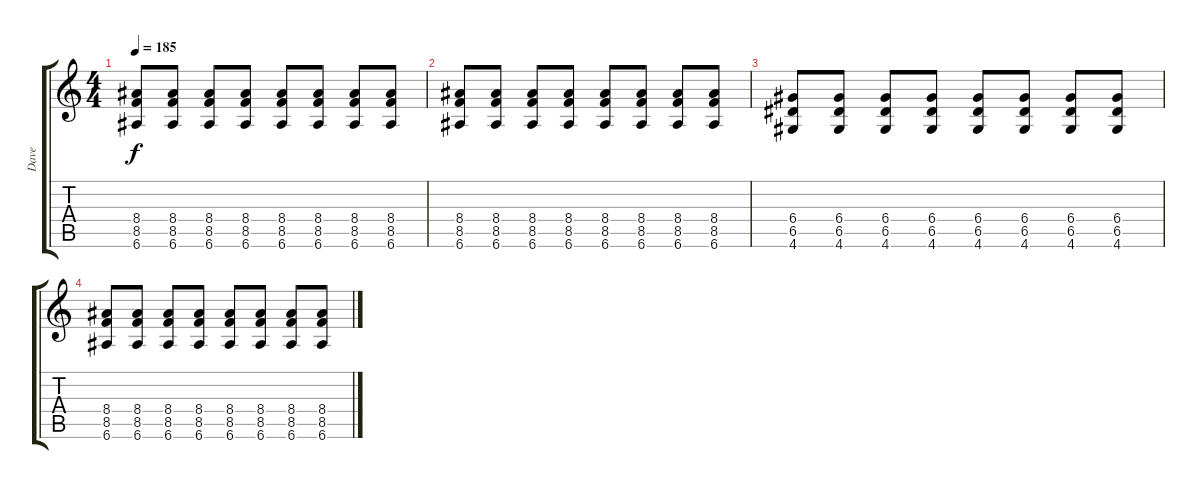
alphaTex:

\track ("Dave" "Dave") {instrument distortionguitar}
\staff {score tabs}
\tuning (E4 B3 G3 D3 A2 E2) {hide}
\ts (4 4)
\tempo 185
\clef g2
\ks c
(8.4 8.5 6.6).8{dy f} (8.4 8.5 6.6).8 (8.4 8.5 6.6).8 (8.4 8.5 6.6).8 (8.4 8.5 6.6).8 (8.4 8.5 6.6).8 (8.4 8.5 6.6).8 (8.4 8.5 6.6).8 |
(8.4 8.5 6.6).8 (8.4 8.5 6.6).8 (8.4 8.5 6.6).8 (8.4 8.5 6.6).8 (8.4 8.5 6.6).8 (8.4 8.5 6.6).8 (8.4 8.5 6.6).8 (8.4 8.5 6.6).8 |
(6.4 6.5 4.6).8 (6.4 6.5 4.6).8 (6.4 6.5 4.6).8 (6.4 6.5 4.6).8 (6.4 6.5 4.6).8 (6.4 6.5 4.6).8 (6.4 6.5 4.6).8 (6.4 6.5 4.6).8 |
(8.4 8.5 6.6).8 (8.4 8.5 6.6).8 (8.4 8.5 6.6).8 (8.4 8.5 6.6).8 (8.4 8.5 6.6).8 (8.4 8.5 6.6).8 (8.4 8.5 6.6).8 (8.4 8.5 6.6).8
